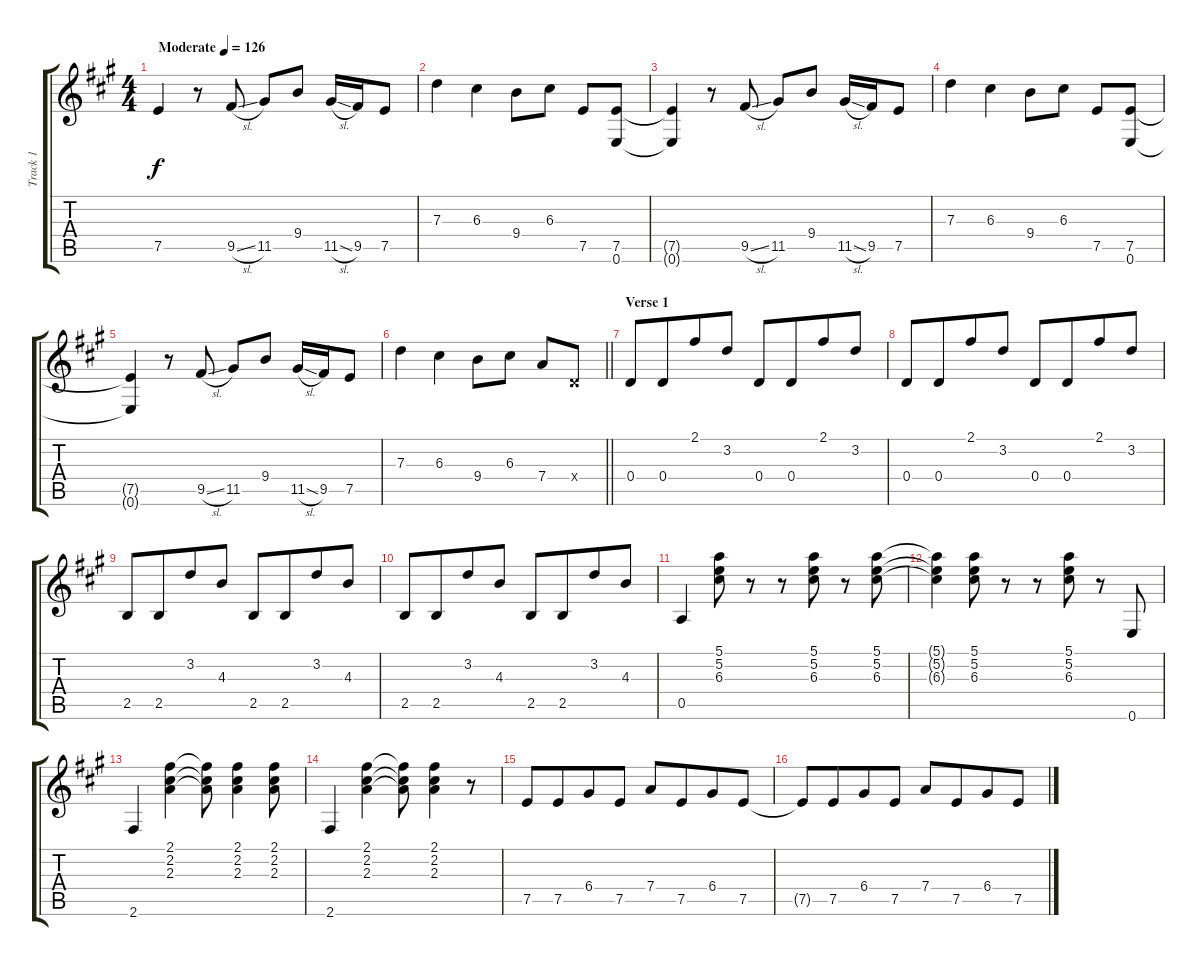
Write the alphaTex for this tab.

\track ("Track 1" "Track 1") {instrument electricguitarclean}
\staff {score tabs}
\tuning (E4 B3 G3 D3 A2 E2) {hide}
\ts (4 4)
\tempo (126 "Moderate")
\clef g2
\ks a
7.5.4{dy f instrument electricguitarclean} r.8 9.5{sl}.8 11.5.8 9.4.8 11.5{sl}.16 9.5.16 7.5.8 |
7.3.4 6.3.4 9.4.8 6.3.8 7.5.8 (7.5 0.6).8 |
(7.5{t} 0.6{t}).4 r.8 9.5{sl}.8 11.5.8 9.4.8 11.5{sl}.16 9.5.16 7.5.8 |
7.3.4 6.3.4 9.4.8 6.3.8 7.5.8 (7.5 0.6).8 |
(7.5{t} 0.6{t}).4 r.8 9.5{sl}.8 11.5.8 9.4.8 11.5{sl}.16 9.5.16 7.5.8 |
\barLineRight lightlight
7.3.4 6.3.4 9.4.8 6.3.8 7.4.8 0.4{x}.8 |
\section ("" "Verse 1")
0.4.8 0.4.8{beam merge} 2.1.8 3.2.8 0.4.8 0.4.8{beam merge} 2.1.8 3.2.8 |
0.4.8 0.4.8{beam merge} 2.1.8 3.2.8 0.4.8 0.4.8{beam merge} 2.1.8 3.2.8 |
2.5.8 2.5.8{beam merge} 3.2.8 4.3.8 2.5.8 2.5.8{beam merge} 3.2.8 4.3.8 |
2.5.8 2.5.8{beam merge} 3.2.8 4.3.8 2.5.8 2.5.8{beam merge} 3.2.8 4.3.8 |
0.5.4 (5.1 5.2 6.3).8 r.8 r.8 (5.1 5.2 6.3).8 r.8 (5.1 5.2 6.3).8 |
(5.1{t} 5.2{t} 6.3{t}).4 (5.1 5.2 6.3).8 r.8 r.8 (5.1 5.2 6.3).8 r.8 0.6.8 |
2.6.4 (2.1 2.2 2.3).4 (2.1{t} 2.2{t} 2.3{t}).8 (2.1 2.2 2.3).4 (2.1 2.2 2.3).8 |
2.6.4 (2.1 2.2 2.3).4 (2.1{t} 2.2{t} 2.3{t}).8 (2.1 2.2 2.3).4 r.8 |
7.5.8 7.5.8{beam merge} 6.4.8 7.5.8 7.4.8 7.5.8{beam merge} 6.4.8 7.5.8 |
7.5{t}.8 7.5.8{beam merge} 6.4.8 7.5.8 7.4.8 7.5.8{beam merge} 6.4.8 7.5.8
